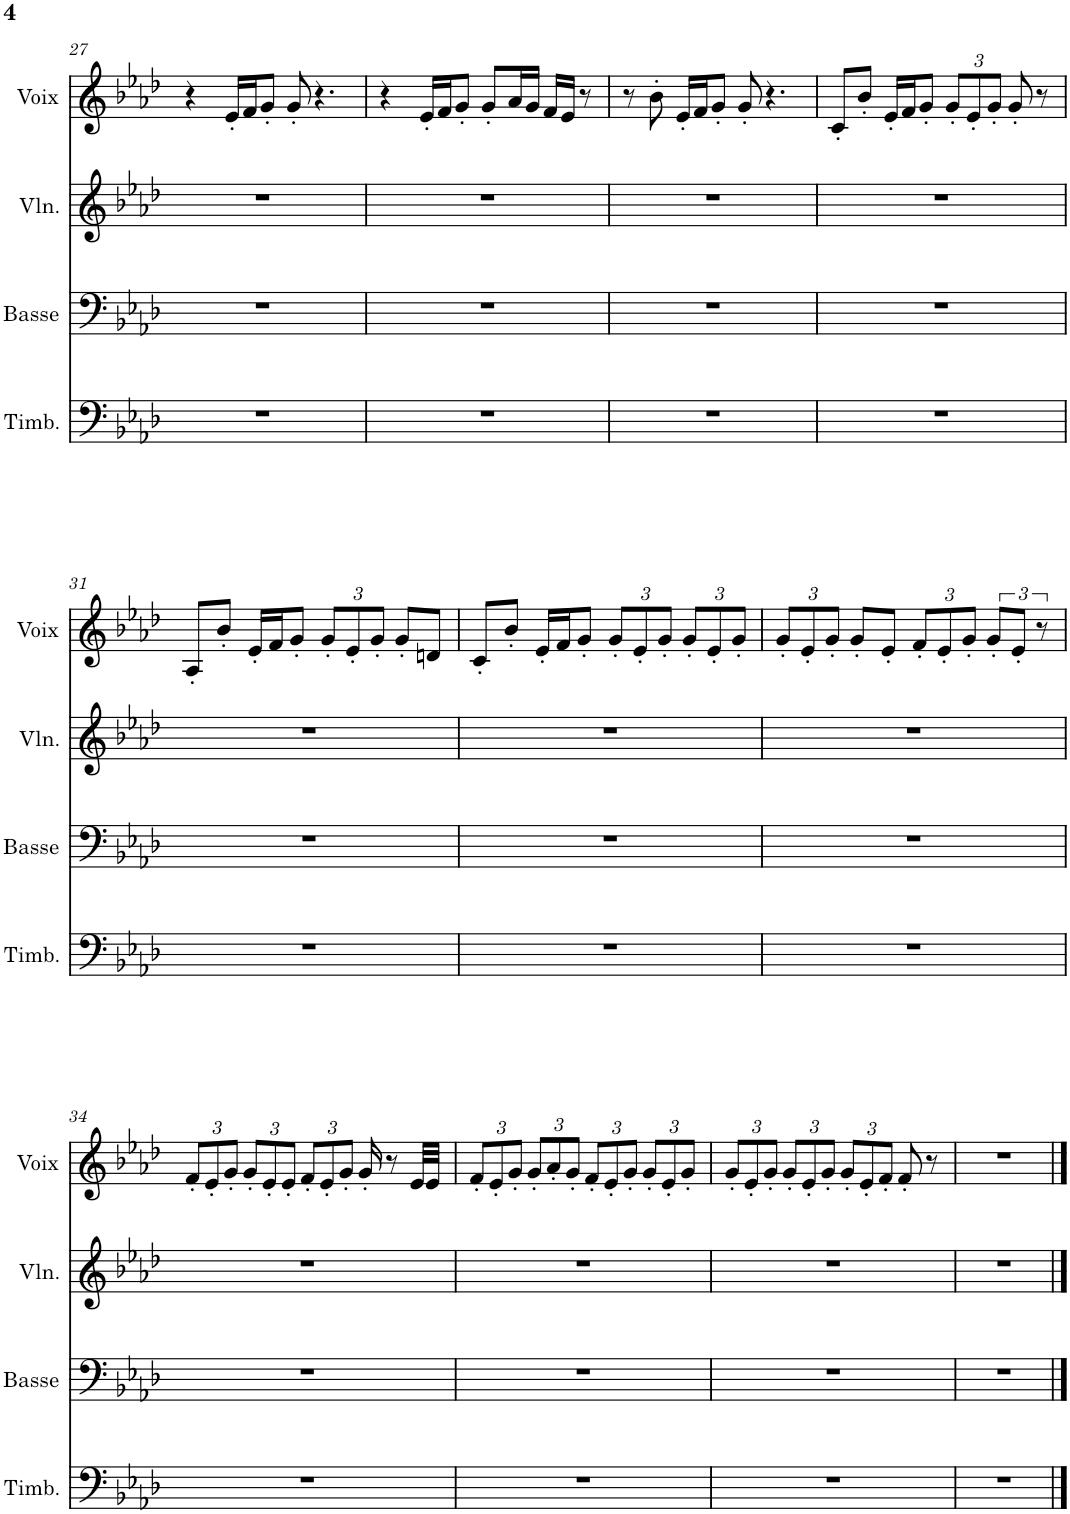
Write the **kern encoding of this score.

**kern	**kern	**kern	**kern
*part4	*part3	*part2	*part1
*staff4	*staff3	*staff2	*staff1
*I"Percussion	*I"Basse	*I"Violon	*I"Voix
*	*I'Basse	*I'Vln.	*I'Voix
!!LO:PB:g=z
*clefF4	*clefF4	*clefG2	*clefG2
*k[b-e-a-d-]	*k[b-e-a-d-]	*k[b-e-a-d-]	*k[b-e-a-d-]
*M4/4	*M4/4	*M4/4	*M4/4
=27	=27	=27	=27
1r	1r	1r	4r
.	.	.	16e-'/LL
.	.	.	16f/J
.	.	.	8g'/J
.	.	.	8g'/
.	.	.	4.r
=28	=28	=28	=28
1r	1r	1r	4r
.	.	.	16e-'/LL
.	.	.	16f/J
.	.	.	8g'/J
.	.	.	8g'/L
.	.	.	16a-/L
.	.	.	16g/JJ
.	.	.	16f/LL
.	.	.	16e-/JJ
.	.	.	8r
=29	=29	=29	=29
1r	1r	1r	8r
.	.	.	8b-'\
.	.	.	16e-'/LL
.	.	.	16f/J
.	.	.	8g'/J
.	.	.	8g'/
.	.	.	4.r
=30	=30	=30	=30
1r	1r	1r	8c'/L
.	.	.	8b-'/J
.	.	.	16e-'/LL
.	.	.	16f/J
.	.	.	8g'/J
*	*	*	*Xbrackettup
.	.	.	12g'/L
.	.	.	12e-'/
.	.	.	12g'/J
.	.	.	8g'/
.	.	.	8r
!!LO:LB:g=z
=31	=31	=31	=31
1r	1r	1r	8A-'/L
.	.	.	8b-'/J
.	.	.	16e-'/LL
.	.	.	16f/J
.	.	.	8g'/J
.	.	.	12g'/L
.	.	.	12e-'/
.	.	.	12g'/J
.	.	.	8g'/L
.	.	.	8dn/J
=32	=32	=32	=32
1r	1r	1r	8c'/L
.	.	.	8b-'/J
.	.	.	16e-'/LL
.	.	.	16f/J
.	.	.	8g'/J
.	.	.	12g'/L
.	.	.	12e-'/
.	.	.	12g'/J
.	.	.	12g'/L
.	.	.	12e-'/
.	.	.	12g'/J
=33	=33	=33	=33
1r	1r	1r	12g'/L
.	.	.	12e-'/
.	.	.	12g'/J
.	.	.	8g'/L
.	.	.	8e-'/J
.	.	.	12f'/L
.	.	.	12e-'/
.	.	.	12g'/J
*	*	*	*brackettup
.	.	.	12g'/L
.	.	.	12e-'/J
.	.	.	12r
!!LO:LB:g=z
=34	=34	=34	=34
*	*	*	*Xbrackettup
1r	1r	1r	12f'/L
.	.	.	12e-'/
.	.	.	12g'/J
.	.	.	12g'/L
.	.	.	12e-'/
.	.	.	12e-'/J
.	.	.	12f'/L
.	.	.	12e-'/
.	.	.	12g'/J
.	.	.	16g'/
.	.	.	8r
.	.	.	32e-/LLL
.	.	.	32e-/JJJ
=35	=35	=35	=35
1r	1r	1r	12f'/L
.	.	.	12e-'/
.	.	.	12g'/J
.	.	.	12g'/L
.	.	.	12a-'/
.	.	.	12g'/J
.	.	.	12f'/L
.	.	.	12e-'/
.	.	.	12g'/J
.	.	.	12g'/L
.	.	.	12e-'/
.	.	.	12g'/J
=36	=36	=36	=36
1r	1r	1r	12g'/L
.	.	.	12e-'/
.	.	.	12g'/J
.	.	.	12g'/L
.	.	.	12e-'/
.	.	.	12g'/J
.	.	.	12g'/L
.	.	.	12e-'/
.	.	.	12f'/J
.	.	.	8f'/
.	.	.	8r
=37	=37	=37	=37
1r	1r	1r	1r
==	==	==	==
*-	*-	*-	*-
